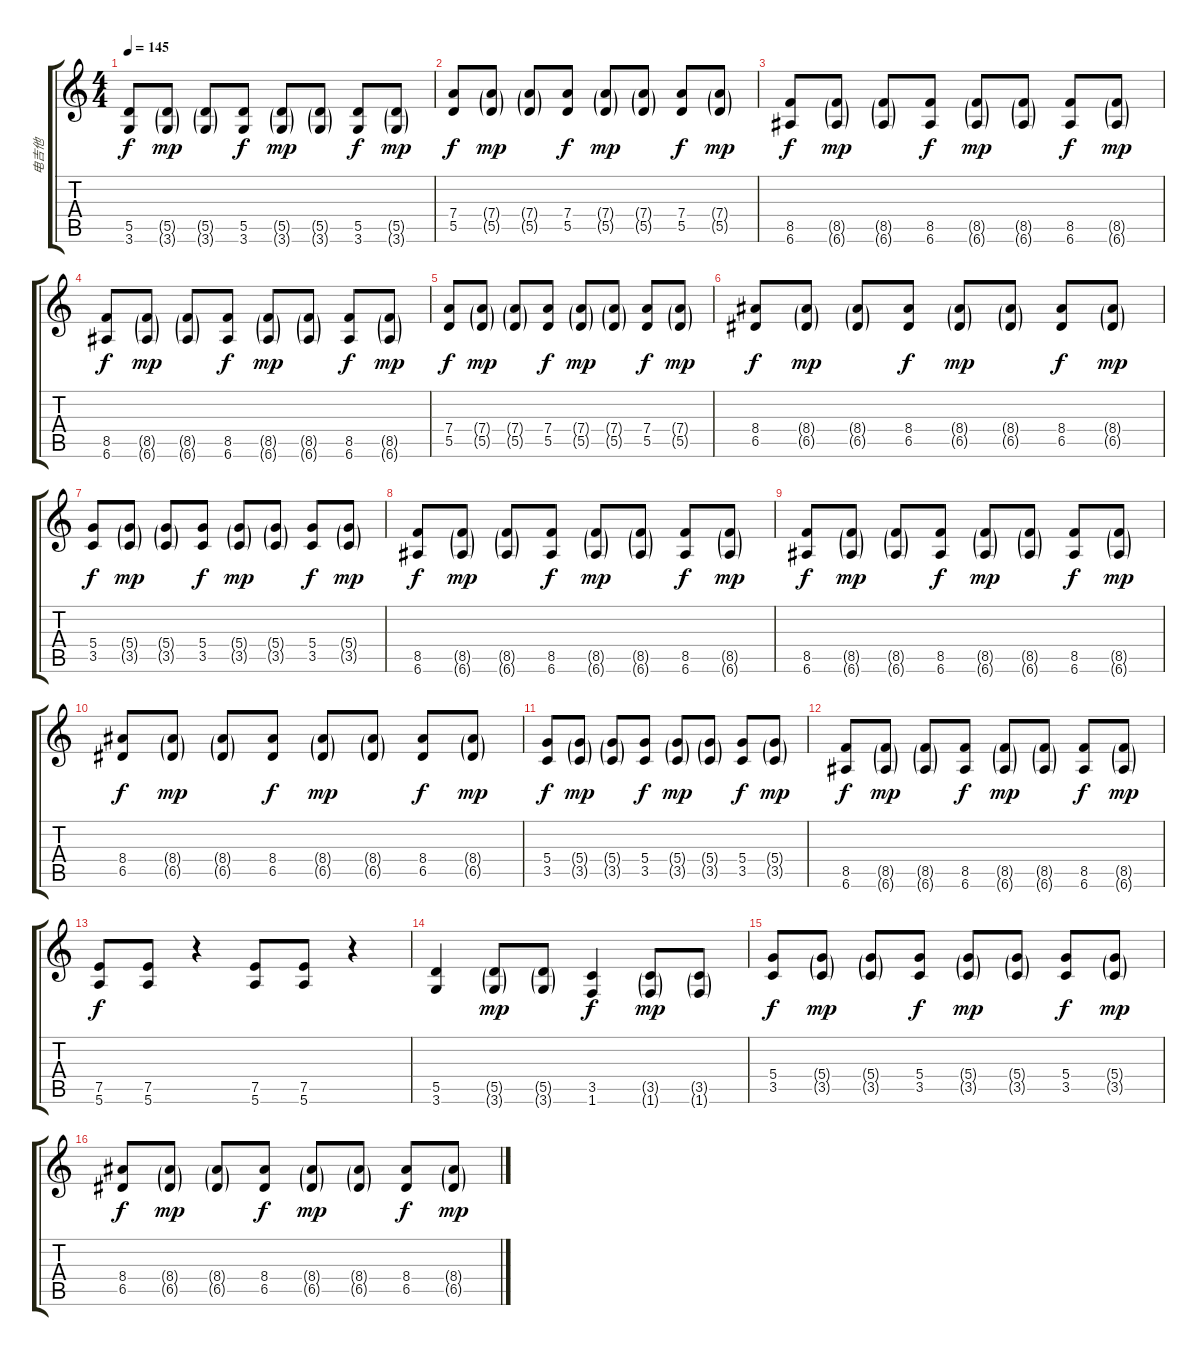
\track ("电吉他" "电吉他") {instrument distortionguitar}
\staff {score tabs}
\tuning (E4 B3 G3 D3 A2 E2) {hide}
\ts (4 4)
\tempo 145
\clef g2
\ks c
(5.5 3.6).8{dy f} (5.5{g} 3.6{g}).8{dy mp} (5.5{g} 3.6{g}).8 (5.5 3.6).8{dy f} (5.5{g} 3.6{g}).8{dy mp} (5.5{g} 3.6{g}).8 (5.5 3.6).8{dy f} (5.5{g} 3.6{g}).8{dy mp} |
(7.4 5.5).8{dy f} (7.4{g} 5.5{g}).8{dy mp} (7.4{g} 5.5{g}).8 (7.4 5.5).8{dy f} (7.4{g} 5.5{g}).8{dy mp} (7.4{g} 5.5{g}).8 (7.4 5.5).8{dy f} (7.4{g} 5.5{g}).8{dy mp} |
(8.5 6.6).8{dy f} (8.5{g} 6.6{g}).8{dy mp} (8.5{g} 6.6{g}).8 (8.5 6.6).8{dy f} (8.5{g} 6.6{g}).8{dy mp} (8.5{g} 6.6{g}).8 (8.5 6.6).8{dy f} (8.5{g} 6.6{g}).8{dy mp} |
(8.5 6.6).8{dy f} (8.5{g} 6.6{g}).8{dy mp} (8.5{g} 6.6{g}).8 (8.5 6.6).8{dy f} (8.5{g} 6.6{g}).8{dy mp} (8.5{g} 6.6{g}).8 (8.5 6.6).8{dy f} (8.5{g} 6.6{g}).8{dy mp} |
(7.4 5.5).8{dy f} (7.4{g} 5.5{g}).8{dy mp} (7.4{g} 5.5{g}).8 (7.4 5.5).8{dy f} (7.4{g} 5.5{g}).8{dy mp} (7.4{g} 5.5{g}).8 (7.4 5.5).8{dy f} (7.4{g} 5.5{g}).8{dy mp} |
(8.4 6.5).8{dy f} (8.4{g} 6.5{g}).8{dy mp} (8.4{g} 6.5{g}).8 (8.4 6.5).8{dy f} (8.4{g} 6.5{g}).8{dy mp} (8.4{g} 6.5{g}).8 (8.4 6.5).8{dy f} (8.4{g} 6.5{g}).8{dy mp} |
(5.4 3.5).8{dy f} (5.4{g} 3.5{g}).8{dy mp} (5.4{g} 3.5{g}).8 (5.4 3.5).8{dy f} (5.4{g} 3.5{g}).8{dy mp} (5.4{g} 3.5{g}).8 (5.4 3.5).8{dy f} (5.4{g} 3.5{g}).8{dy mp} |
(8.5 6.6).8{dy f} (8.5{g} 6.6{g}).8{dy mp} (8.5{g} 6.6{g}).8 (8.5 6.6).8{dy f} (8.5{g} 6.6{g}).8{dy mp} (8.5{g} 6.6{g}).8 (8.5 6.6).8{dy f} (8.5{g} 6.6{g}).8{dy mp} |
(8.5 6.6).8{dy f} (8.5{g} 6.6{g}).8{dy mp} (8.5{g} 6.6{g}).8 (8.5 6.6).8{dy f} (8.5{g} 6.6{g}).8{dy mp} (8.5{g} 6.6{g}).8 (8.5 6.6).8{dy f} (8.5{g} 6.6{g}).8{dy mp} |
(8.4 6.5).8{dy f} (8.4{g} 6.5{g}).8{dy mp} (8.4{g} 6.5{g}).8 (8.4 6.5).8{dy f} (8.4{g} 6.5{g}).8{dy mp} (8.4{g} 6.5{g}).8 (8.4 6.5).8{dy f} (8.4{g} 6.5{g}).8{dy mp} |
(5.4 3.5).8{dy f} (5.4{g} 3.5{g}).8{dy mp} (5.4{g} 3.5{g}).8 (5.4 3.5).8{dy f} (5.4{g} 3.5{g}).8{dy mp} (5.4{g} 3.5{g}).8 (5.4 3.5).8{dy f} (5.4{g} 3.5{g}).8{dy mp} |
(8.5 6.6).8{dy f} (8.5{g} 6.6{g}).8{dy mp} (8.5{g} 6.6{g}).8 (8.5 6.6).8{dy f} (8.5{g} 6.6{g}).8{dy mp} (8.5{g} 6.6{g}).8 (8.5 6.6).8{dy f} (8.5{g} 6.6{g}).8{dy mp} |
(7.5 5.6).8{dy f} (7.5 5.6).8 r.4 (7.5 5.6).8 (7.5 5.6).8 r.4 |
(5.5 3.6).4 (5.5{g} 3.6{g}).8{dy mp} (5.5{g} 3.6{g}).8 (3.5 1.6).4{dy f} (3.5{g} 1.6{g}).8{dy mp} (3.5{g} 1.6{g}).8 |
(5.4 3.5).8{dy f} (5.4{g} 3.5{g}).8{dy mp} (5.4{g} 3.5{g}).8 (5.4 3.5).8{dy f} (5.4{g} 3.5{g}).8{dy mp} (5.4{g} 3.5{g}).8 (5.4 3.5).8{dy f} (5.4{g} 3.5{g}).8{dy mp} |
(8.4 6.5).8{dy f} (8.4{g} 6.5{g}).8{dy mp} (8.4{g} 6.5{g}).8 (8.4 6.5).8{dy f} (8.4{g} 6.5{g}).8{dy mp} (8.4{g} 6.5{g}).8 (8.4 6.5).8{dy f} (8.4{g} 6.5{g}).8{dy mp}
